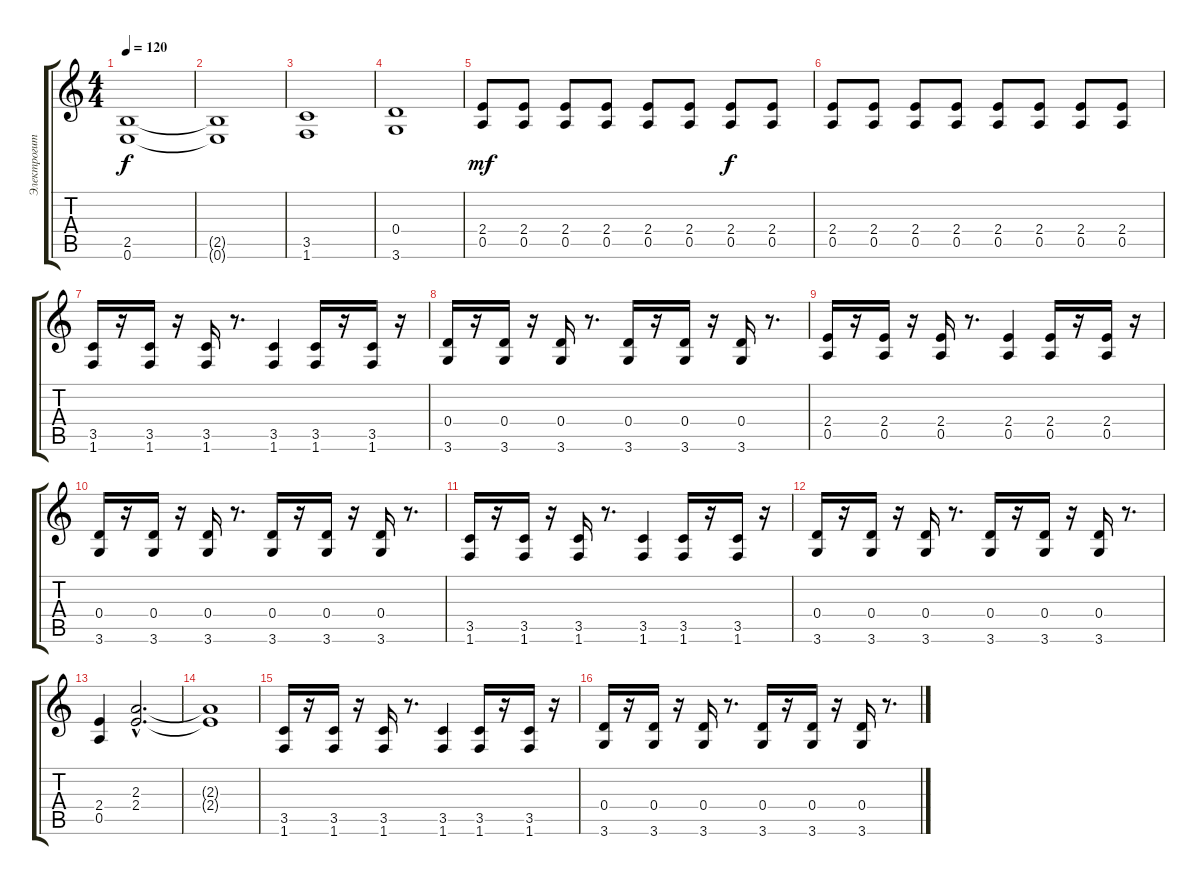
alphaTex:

\track ("Электрогитара" "Электрогит") {instrument distortionguitar}
\staff {score tabs}
\tuning (E4 B3 G3 D3 A2 E2) {hide}
\ts (4 4)
\tempo 120
\clef g2
\ks c
(2.5 0.6).1{dy f} |
(2.5{t} 0.6{t}).1 |
(3.5 1.6).1 |
(0.4 3.6).1 |
(2.4 0.5).8{dy mf} (2.4 0.5).8 (2.4 0.5).8 (2.4 0.5).8 (2.4 0.5).8 (2.4 0.5).8 (2.4 0.5).8{dy f} (2.4 0.5).8 |
(2.4 0.5).8 (2.4 0.5).8 (2.4 0.5).8 (2.4 0.5).8 (2.4 0.5).8 (2.4 0.5).8 (2.4 0.5).8 (2.4 0.5).8 |
(3.5 1.6).16{volume 12} r.16 (3.5 1.6).16 r.16 (3.5 1.6).16 r.8{d} (3.5 1.6).4 (3.5 1.6).16 r.16 (3.5 1.6).16 r.16 |
(0.4 3.6).16 r.16 (0.4 3.6).16 r.16 (0.4 3.6).16 r.8{d} (0.4 3.6).16 r.16 (0.4 3.6).16 r.16 (0.4 3.6).16 r.8{d} |
(2.4 0.5).16 r.16 (2.4 0.5).16 r.16 (2.4 0.5).16 r.8{d} (2.4 0.5).4 (2.4 0.5).16 r.16 (2.4 0.5).16 r.16 |
(0.4 3.6).16 r.16 (0.4 3.6).16 r.16 (0.4 3.6).16 r.8{d} (0.4 3.6).16 r.16 (0.4 3.6).16 r.16 (0.4 3.6).16 r.8{d} |
(3.5 1.6).16 r.16 (3.5 1.6).16 r.16 (3.5 1.6).16 r.8{d} (3.5 1.6).4 (3.5 1.6).16 r.16 (3.5 1.6).16 r.16 |
(0.4 3.6).16 r.16 (0.4 3.6).16 r.16 (0.4 3.6).16 r.8{d} (0.4 3.6).16 r.16 (0.4 3.6).16 r.16 (0.4 3.6).16 r.8{d} |
(2.4 0.5).4 (2.3{hac} 2.4{hac}).2{d} |
(2.3{t} 2.4{t}).1 |
(3.5 1.6).16{volume 12} r.16 (3.5 1.6).16 r.16 (3.5 1.6).16 r.8{d} (3.5 1.6).4 (3.5 1.6).16 r.16 (3.5 1.6).16 r.16 |
(0.4 3.6).16 r.16 (0.4 3.6).16 r.16 (0.4 3.6).16 r.8{d} (0.4 3.6).16 r.16 (0.4 3.6).16 r.16 (0.4 3.6).16 r.8{d}
